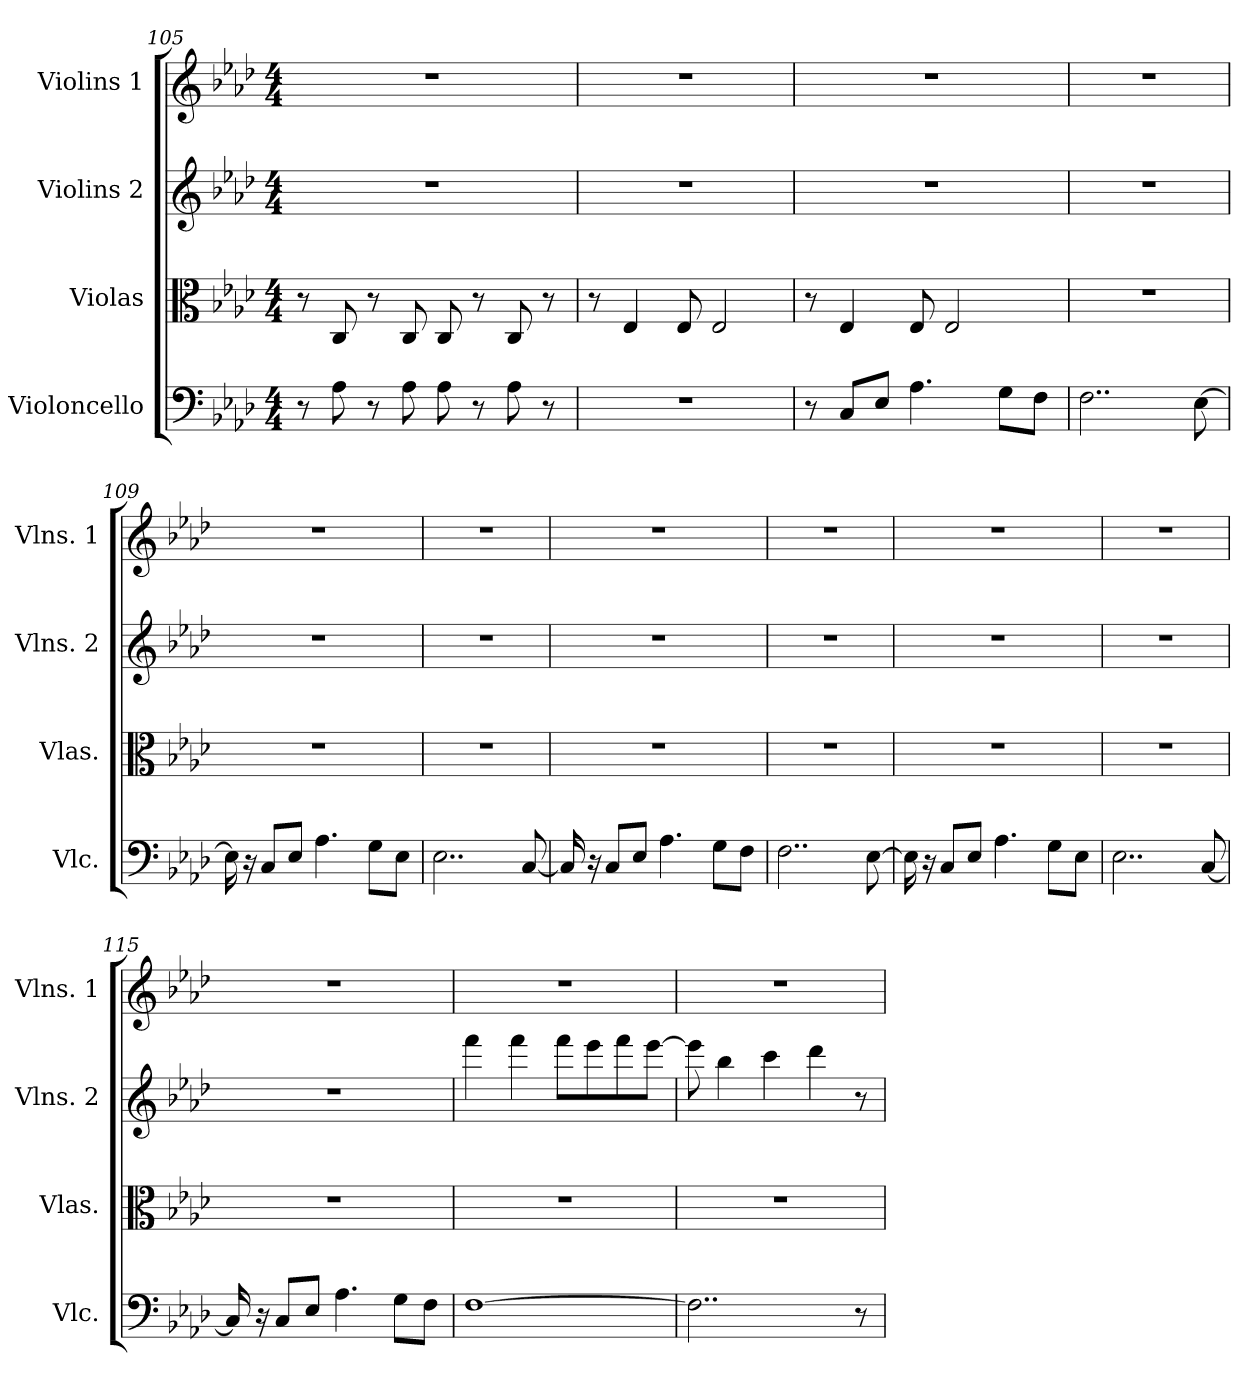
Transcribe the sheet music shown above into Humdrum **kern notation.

**kern	**kern	**kern	**kern
*part4	*part3	*part2	*part1
*staff4	*staff3	*staff2	*staff1
*I"Violoncello	*I"Violas	*I"Violins 2	*I"Violins 1
*I'Vlc.	*I'Vlas.	*I'Vlns. 2	*I'Vlns. 1
*clefF4	*clefC3	*clefG2	*clefG2
*k[b-e-a-d-]	*k[b-e-a-d-]	*k[b-e-a-d-]	*k[b-e-a-d-]
*A-:	*A-:	*A-:	*A-:
*M4/4	*M4/4	*M4/4	*M4/4
=105	=105	=105	=105
8r	8r	1r	1r
8A-\	8C/	.	.
8r	8r	.	.
8A-\	8C/	.	.
8A-\	8C/	.	.
8r	8r	.	.
8A-\	8C/	.	.
8r	8r	.	.
=106	=106	=106	=106
1r	8r	1r	1r
.	4E-/	.	.
.	8E-/	.	.
.	2E-/	.	.
!!LO:PB:g=z
=107	=107	=107	=107
8r	8r	1r	1r
8C/L	4E-/	.	.
8E-/J	.	.	.
4.A-\	8E-/	.	.
.	2E-/	.	.
8G\L	.	.	.
8F\J	.	.	.
=108	=108	=108	=108
2..F\	1r	1r	1r
[8E-\	.	.	.
=109	=109	=109	=109
16E-\]	1r	1r	1r
16r	.	.	.
8C/L	.	.	.
8E-/J	.	.	.
4.A-\	.	.	.
8G\L	.	.	.
8E-\J	.	.	.
=110	=110	=110	=110
2..E-\	1r	1r	1r
[8C/	.	.	.
=111	=111	=111	=111
16C/]	1r	1r	1r
16r	.	.	.
8C/L	.	.	.
8E-/J	.	.	.
4.A-\	.	.	.
8G\L	.	.	.
8F\J	.	.	.
=112	=112	=112	=112
2..F\	1r	1r	1r
[8E-\	.	.	.
=113	=113	=113	=113
16E-\]	1r	1r	1r
16r	.	.	.
8C/L	.	.	.
8E-/J	.	.	.
4.A-\	.	.	.
8G\L	.	.	.
8E-\J	.	.	.
!!LO:PB:g=z
=114	=114	=114	=114
2..E-\	1r	1r	1r
[8C/	.	.	.
!!LO:PB:g=z
=115	=115	=115	=115
16C/]	1r	1r	1r
16r	.	.	.
8C/L	.	.	.
8E-/J	.	.	.
4.A-\	.	.	.
8G\L	.	.	.
8F\J	.	.	.
=116	=116	=116	=116
[1F	1r	4fff\	1r
.	.	4fff\	.
.	.	8fff\L	.
.	.	8eee-\	.
.	.	8fff\	.
.	.	[8eee-\J	.
=117	=117	=117	=117
2..F\]	1r	8eee-\]	1r
.	.	4bb-\	.
.	.	4ccc\	.
.	.	4ddd-\	.
8r	.	8r	.
=	=	=	=
*-	*-	*-	*-
